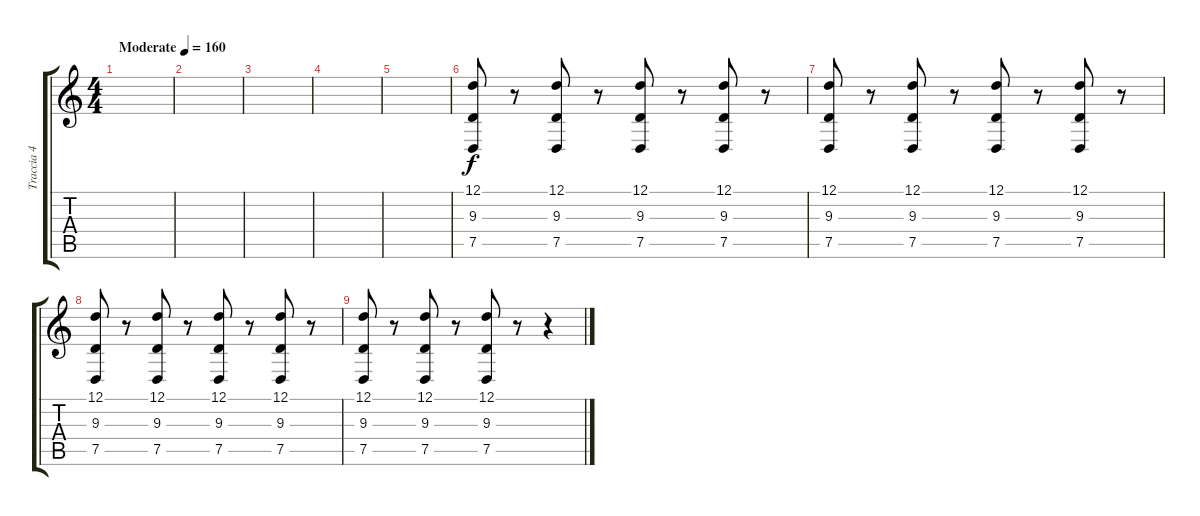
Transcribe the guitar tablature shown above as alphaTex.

\track ("Traccia 4" "Traccia 4") {instrument acousticgrandpiano}
\staff {score tabs}
\tuning (D4 A3 F3 C3 G2 D2) {hide}
\ts (4 4)
\tempo (160 "Moderate")
\clef g2
\ks c
|
|
|
|
|
(12.1 9.3 7.5).8{volume 6} r.8 (12.1 9.3 7.5).8 r.8 (12.1 9.3 7.5).8 r.8 (12.1 9.3 7.5).8 r.8 |
(12.1 9.3 7.5).8 r.8 (12.1 9.3 7.5).8 r.8 (12.1 9.3 7.5).8 r.8 (12.1 9.3 7.5).8 r.8 |
(12.1 9.3 7.5).8 r.8 (12.1 9.3 7.5).8 r.8 (12.1 9.3 7.5).8 r.8 (12.1 9.3 7.5).8 r.8 |
(12.1 9.3 7.5).8 r.8 (12.1 9.3 7.5).8 r.8 (12.1 9.3 7.5).8 r.8 r.4
